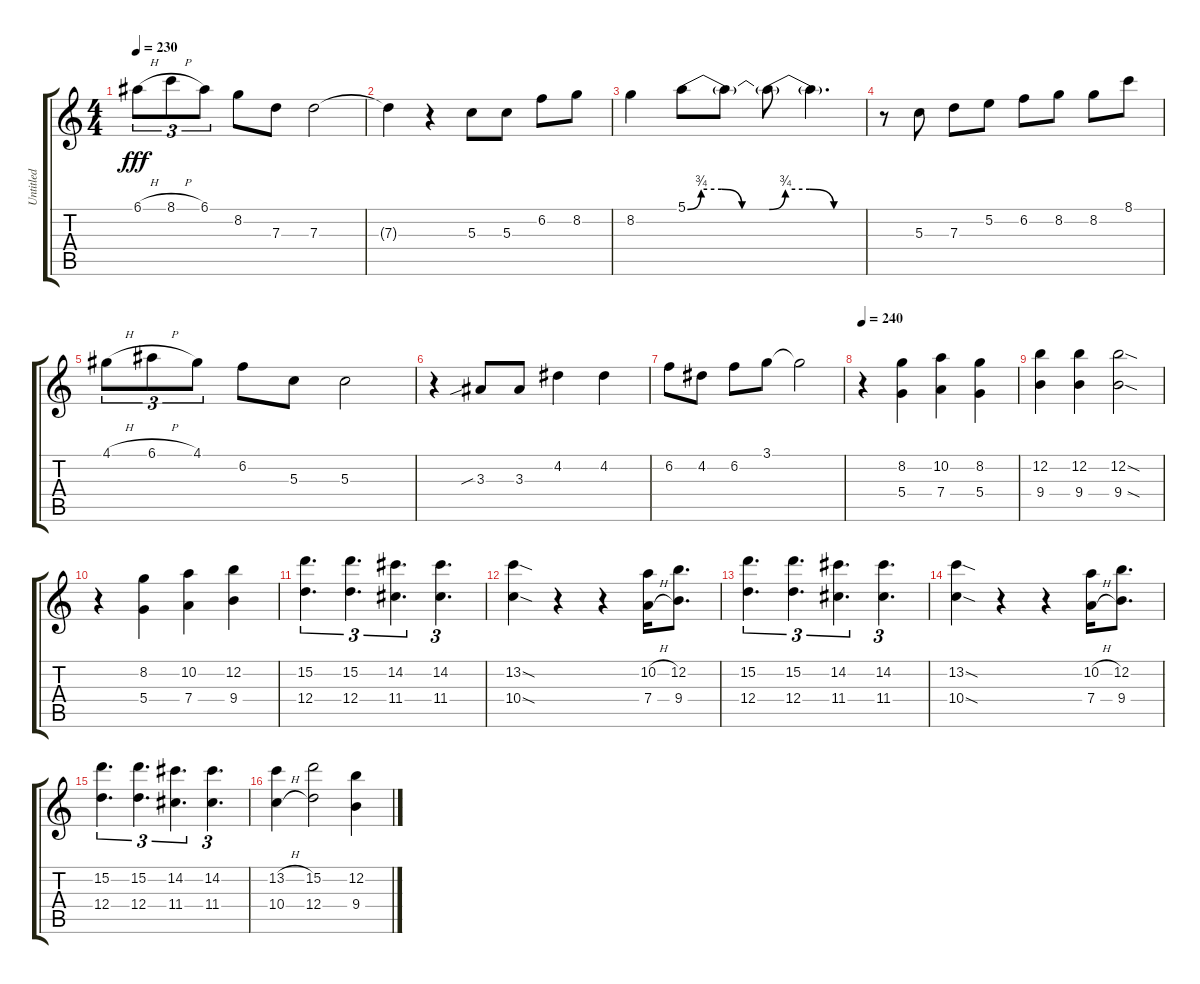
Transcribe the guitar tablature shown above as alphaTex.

\track ("Untitled" "Untitled") {instrument acousticguitarsteel}
\staff {score tabs}
\tuning (E4 B3 G3 D3 A2 E2) {hide}
\ts (4 4)
\tempo 230
\clef g2
\ks c
6.1{h}.8{tu (3 2) dy fff} 8.1{h}.8{tu (3 2)} 6.1.8{tu (3 2)} 8.2.8 7.3.8 7.3.2 |
7.3{t}.4 r.4 5.3.8 5.3.8 6.2.8 8.2.8 |
8.2.4 5.1{be (custom 0 0 10 3 25 3 40 0 60 0)}.8 5.1{t}.8 5.1{be (custom 0 0 10 3 25 3 40 0 60 0) t}.8 5.1{t}.4{d} |
r.8 5.3.8 7.3.8 5.2.8 6.2.8 8.2.8 8.2.8 8.1.8 |
4.1{h}.8{tu (3 2)} 6.1{h}.8{tu (3 2)} 4.1.8{tu (3 2)} 6.2.8 5.3.8 5.3.2 |
r.4 3.3{sib}.8 3.3.8 4.2.4 4.2.4 |
6.2.8 4.2.8 6.2.8 3.1.8 3.1{t}.2 |
\tempo 240
r.4 (8.2 5.4).4 (10.2 7.4).4 (8.2 5.4).4 |
(12.2 9.4).4 (12.2 9.4).4 (12.2{sod} 9.4{sod}).2 |
r.4 (8.2 5.4).4 (10.2 7.4).4 (12.2 9.4).4 |
(15.2 12.4).4{d tu (3 2)} (15.2 12.4).4{d tu (3 2)} (14.2 11.4).4{d tu (3 2)} (14.2 11.4).4{d tu (3 2)} |
(13.2{sod} 10.4{sod}).4 r.4 r.4 (10.2{h} 7.4{h}).16 (12.2 9.4).8{d} |
(15.2 12.4).4{d tu (3 2)} (15.2 12.4).4{d tu (3 2)} (14.2 11.4).4{d tu (3 2)} (14.2 11.4).4{d tu (3 2)} |
(13.2{sod} 10.4{sod}).4 r.4 r.4 (10.2{h} 7.4{h}).16 (12.2 9.4).8{d} |
(15.2 12.4).4{d tu (3 2)} (15.2 12.4).4{d tu (3 2)} (14.2 11.4).4{d tu (3 2)} (14.2 11.4).4{d tu (3 2)} |
(13.2{h} 10.4{h}).4 (15.2 12.4).2 (12.2 9.4).4
